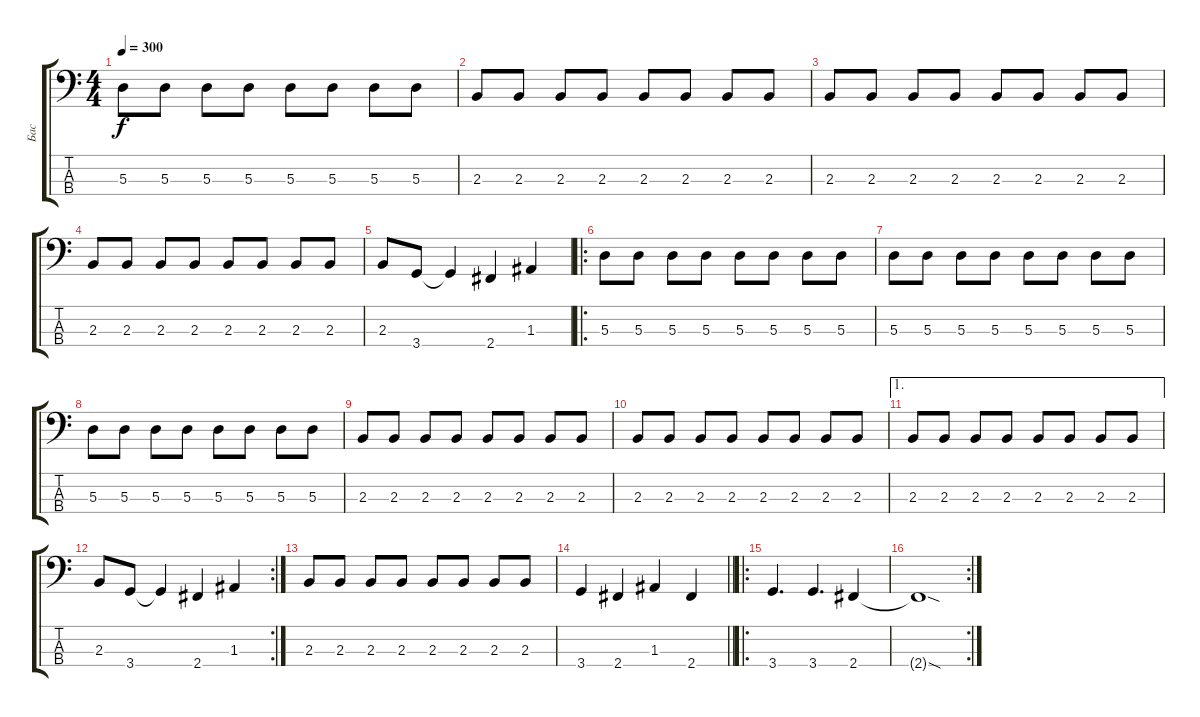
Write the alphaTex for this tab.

\track ("Бас" "Бас") {instrument electricbasspick}
\staff {score tabs}
\tuning (G2 D2 A1 E1) {hide}
\ts (4 4)
\tempo 300
\clef f4
\ks c
5.3.8{dy f} 5.3.8 5.3.8 5.3.8 5.3.8 5.3.8 5.3.8 5.3.8 |
2.3.8 2.3.8 2.3.8 2.3.8 2.3.8 2.3.8 2.3.8 2.3.8 |
2.3.8 2.3.8 2.3.8 2.3.8 2.3.8 2.3.8 2.3.8 2.3.8 |
2.3.8 2.3.8 2.3.8 2.3.8 2.3.8 2.3.8 2.3.8 2.3.8 |
2.3.8 3.4.8 3.4{t}.4 2.4.4 1.3.4 |
\ro
5.3.8 5.3.8 5.3.8 5.3.8 5.3.8 5.3.8 5.3.8 5.3.8 |
5.3.8 5.3.8 5.3.8 5.3.8 5.3.8 5.3.8 5.3.8 5.3.8 |
5.3.8 5.3.8 5.3.8 5.3.8 5.3.8 5.3.8 5.3.8 5.3.8 |
2.3.8 2.3.8 2.3.8 2.3.8 2.3.8 2.3.8 2.3.8 2.3.8 |
2.3.8 2.3.8 2.3.8 2.3.8 2.3.8 2.3.8 2.3.8 2.3.8 |
\ae 1
2.3.8 2.3.8 2.3.8 2.3.8 2.3.8 2.3.8 2.3.8 2.3.8 |
\rc 2
2.3.8 3.4.8 3.4{t}.4 2.4.4 1.3.4 |
2.3.8 2.3.8 2.3.8 2.3.8 2.3.8 2.3.8 2.3.8 2.3.8 |
\barLineRight lightlight
3.4.4 2.4.4 1.3.4 2.4.4 |
\ro
3.4.4{d} 3.4.4{d} 2.4.4 |
\rc 2
2.4{sod t}.1
